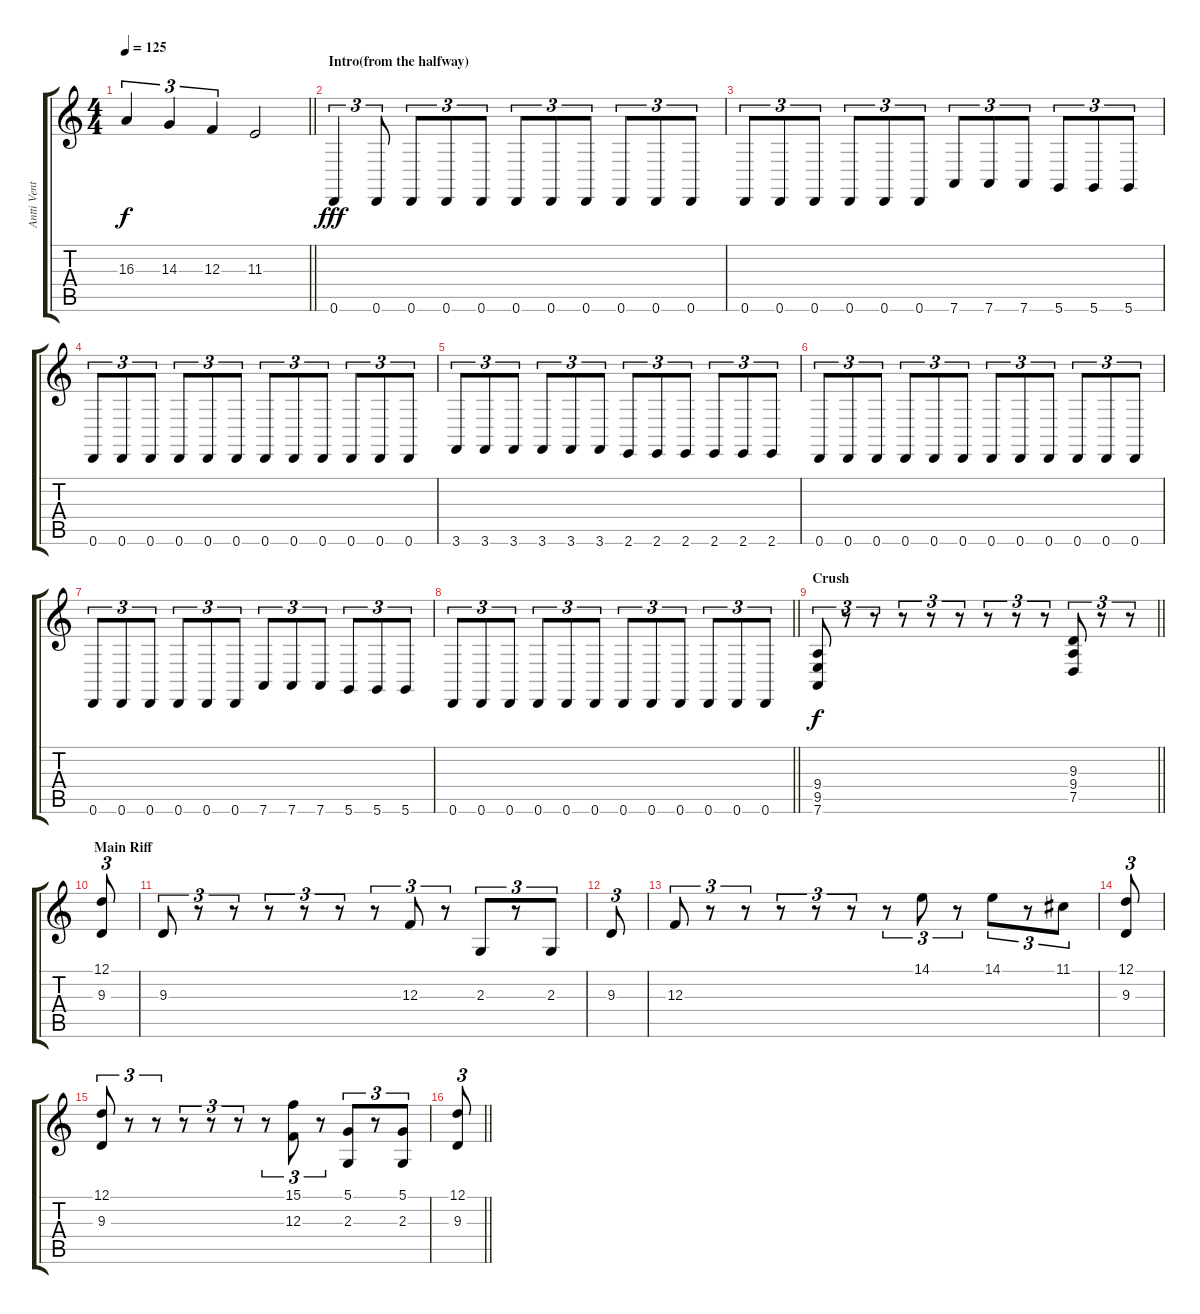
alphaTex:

\track ("Antti Ventola" "Antti Vent") {instrument stringensemble1}
\staff {score tabs}
\tuning (D4 A3 F3 C3 G2 D2) {hide}
\ts (4 4)
\tempo 125
\clef g2
\barLineRight lightlight
\ks c
16.3.4{tu (3 2) dy f} 14.3.4{tu (3 2)} 12.3.4{tu (3 2)} 11.3.2 |
\section ("" "Intro(from the halfway)")
0.6.4{tu (3 2) dy fff} 0.6.8{tu (3 2)} 0.6.8{tu (3 2)} 0.6.8{tu (3 2)} 0.6.8{tu (3 2)} 0.6.8{tu (3 2)} 0.6.8{tu (3 2)} 0.6.8{tu (3 2)} 0.6.8{tu (3 2)} 0.6.8{tu (3 2)} 0.6.8{tu (3 2)} |
0.6.8{tu (3 2)} 0.6.8{tu (3 2)} 0.6.8{tu (3 2)} 0.6.8{tu (3 2)} 0.6.8{tu (3 2)} 0.6.8{tu (3 2)} 7.6.8{tu (3 2)} 7.6.8{tu (3 2)} 7.6.8{tu (3 2)} 5.6.8{tu (3 2)} 5.6.8{tu (3 2)} 5.6.8{tu (3 2)} |
0.6.8{tu (3 2)} 0.6.8{tu (3 2)} 0.6.8{tu (3 2)} 0.6.8{tu (3 2)} 0.6.8{tu (3 2)} 0.6.8{tu (3 2)} 0.6.8{tu (3 2)} 0.6.8{tu (3 2)} 0.6.8{tu (3 2)} 0.6.8{tu (3 2)} 0.6.8{tu (3 2)} 0.6.8{tu (3 2)} |
3.6.8{tu (3 2)} 3.6.8{tu (3 2)} 3.6.8{tu (3 2)} 3.6.8{tu (3 2)} 3.6.8{tu (3 2)} 3.6.8{tu (3 2)} 2.6.8{tu (3 2)} 2.6.8{tu (3 2)} 2.6.8{tu (3 2)} 2.6.8{tu (3 2)} 2.6.8{tu (3 2)} 2.6.8{tu (3 2)} |
0.6.8{tu (3 2)} 0.6.8{tu (3 2)} 0.6.8{tu (3 2)} 0.6.8{tu (3 2)} 0.6.8{tu (3 2)} 0.6.8{tu (3 2)} 0.6.8{tu (3 2)} 0.6.8{tu (3 2)} 0.6.8{tu (3 2)} 0.6.8{tu (3 2)} 0.6.8{tu (3 2)} 0.6.8{tu (3 2)} |
0.6.8{tu (3 2)} 0.6.8{tu (3 2)} 0.6.8{tu (3 2)} 0.6.8{tu (3 2)} 0.6.8{tu (3 2)} 0.6.8{tu (3 2)} 7.6.8{tu (3 2)} 7.6.8{tu (3 2)} 7.6.8{tu (3 2)} 5.6.8{tu (3 2)} 5.6.8{tu (3 2)} 5.6.8{tu (3 2)} |
\barLineRight lightlight
0.6.8{tu (3 2)} 0.6.8{tu (3 2)} 0.6.8{tu (3 2)} 0.6.8{tu (3 2)} 0.6.8{tu (3 2)} 0.6.8{tu (3 2)} 0.6.8{tu (3 2)} 0.6.8{tu (3 2)} 0.6.8{tu (3 2)} 0.6.8{tu (3 2)} 0.6.8{tu (3 2)} 0.6.8{tu (3 2)} |
\section ("" "Crush")
\barLineRight lightlight
(9.4 9.5 7.6).8{tu (3 2) dy f instrument orchestrahit} r.8{tu (3 2)} r.8{tu (3 2)} r.8{tu (3 2)} r.8{tu (3 2)} r.8{tu (3 2)} r.8{tu (3 2)} r.8{tu (3 2)} r.8{tu (3 2)} (9.3 9.4 7.5).8{tu (3 2)} r.8{tu (3 2)} r.8{tu (3 2)} |
\section ("" "Main Riff")
(12.1 9.3).8{tu (3 2)} |
9.3.8{tu (3 2)} r.8{tu (3 2)} r.8{tu (3 2)} r.8{tu (3 2)} r.8{tu (3 2)} r.8{tu (3 2)} r.8{tu (3 2)} 12.3.8{tu (3 2)} r.8{tu (3 2)} 2.3.8{tu (3 2)} r.8{tu (3 2)} 2.3.8{tu (3 2)} |
9.3.8{tu (3 2)} |
12.3.8{tu (3 2)} r.8{tu (3 2)} r.8{tu (3 2)} r.8{tu (3 2)} r.8{tu (3 2)} r.8{tu (3 2)} r.8{tu (3 2)} 14.1.8{tu (3 2)} r.8{tu (3 2)} 14.1.8{tu (3 2)} r.8{tu (3 2)} 11.1.8{tu (3 2)} |
(12.1 9.3).8{tu (3 2)} |
(12.1 9.3).8{tu (3 2)} r.8{tu (3 2)} r.8{tu (3 2)} r.8{tu (3 2)} r.8{tu (3 2)} r.8{tu (3 2)} r.8{tu (3 2)} (15.1 12.3).8{tu (3 2)} r.8{tu (3 2)} (5.1 2.3).8{tu (3 2)} r.8{tu (3 2)} (5.1 2.3).8{tu (3 2)} |
\barLineRight lightlight
(12.1 9.3).8{tu (3 2)}
